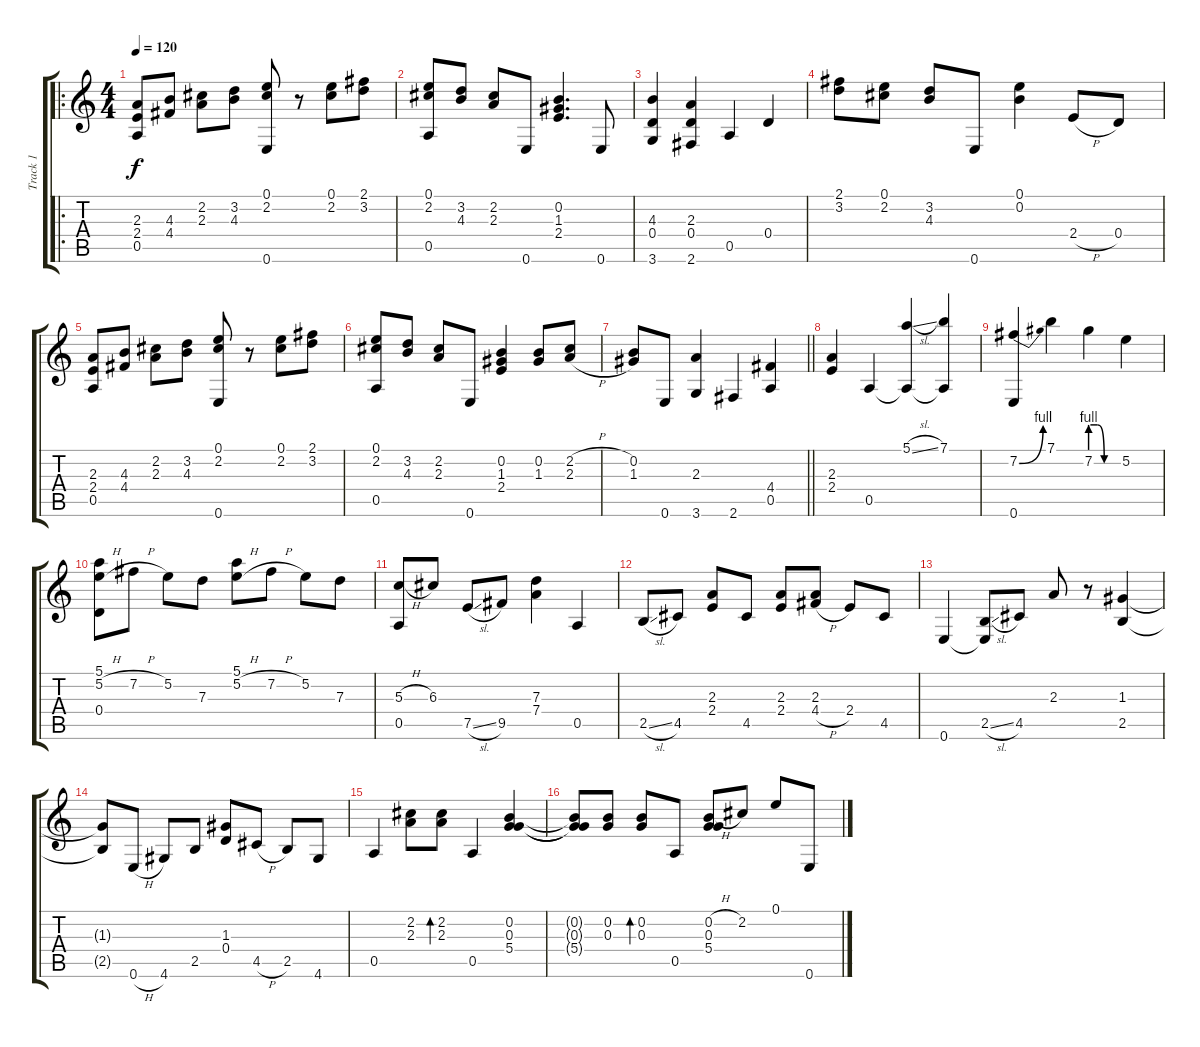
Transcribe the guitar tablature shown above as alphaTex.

\track ("Track 1" "Track 1") {instrument acousticguitarsteel}
\staff {score tabs}
\tuning (E4 B3 G3 D3 A2 E2) {hide}
\ro
\ts (4 4)
\tempo 120
\clef g2
\ks c
(2.3 2.4 0.5).8{dy f} (4.3 4.4).8 (2.2 2.3).8 (3.2 4.3).8 (0.1 2.2 0.6).8 r.8 (0.1 2.2).8 (2.1 3.2).8 |
(0.1 2.2 0.5).8 (3.2 4.3).8 (2.2 2.3).8 0.6.8 (0.2 1.3 2.4).4{d} 0.6.8 |
(4.3 0.4 3.6).4 (2.3 0.4 2.6).4 0.5.4 0.4.4 |
(2.1 3.2).8 (0.1 2.2).8 (3.2 4.3).8 0.6.8 (0.1 0.2).4 2.4{h}.8 0.4.8 |
(2.3 2.4 0.5).8 (4.3 4.4).8 (2.2 2.3).8 (3.2 4.3).8 (0.1 2.2 0.6).8 r.8 (0.1 2.2).8 (2.1 3.2).8 |
(0.1 2.2 0.5).8 (3.2 4.3).8 (2.2 2.3).8 0.6.8 (0.2 1.3 2.4).4 (0.2 1.3).8 (2.2{h} 2.3{h}).8 |
\barLineRight lightlight
(0.2 1.3).8 0.6.8 (2.3 3.6).4 2.6.4 (4.4 0.5).4 |
(2.3 2.4).4 0.5.4 (5.1{sl} 0.5{t}).4 (7.1 0.5{t}).4 |
(7.2{be (bend 0 0 60 4)} 0.6).4 7.1.4 7.2{be (custom 0 4 15 4 30 0 60 0)}.4 5.2.4 |
(5.1 5.2{h} 0.4).8 7.2{h}.8 5.2.8 7.3.8 (5.1 5.2{h}).8 7.2{h}.8 5.2.8 7.3.8 |
(5.3{h} 0.5).8 6.3.8 7.5{sl}.8 9.5.8 (7.3 7.4).4 0.5.4 |
2.5{sl}.8 4.5.8 (2.3 2.4).8 4.5.8 (2.3 2.4).8 (2.3 4.4{h}).8 2.4.8 4.5.8 |
0.6.4 (2.5{sl} 0.6{t}).8 4.5.8 2.3.8 r.8 (1.3 2.5).4 |
(1.3{t} 2.5{t}).8 0.6{h}.8 4.6.8 2.5.8 (1.3 0.4).8 4.5{h}.8 2.5.8 4.6.8 |
0.5.4 (2.2 2.3).8 (2.2 2.3).8{bd 240} 0.5.4 (0.2 0.3 5.4).4 |
(0.2{t} 0.3{t} 5.4{t}).8 (0.2 0.3).8 (0.2 0.3).8{bd 120} 0.5.8 (0.2{h} 0.3 5.4).8 2.2.8 0.1.8 0.6.8
